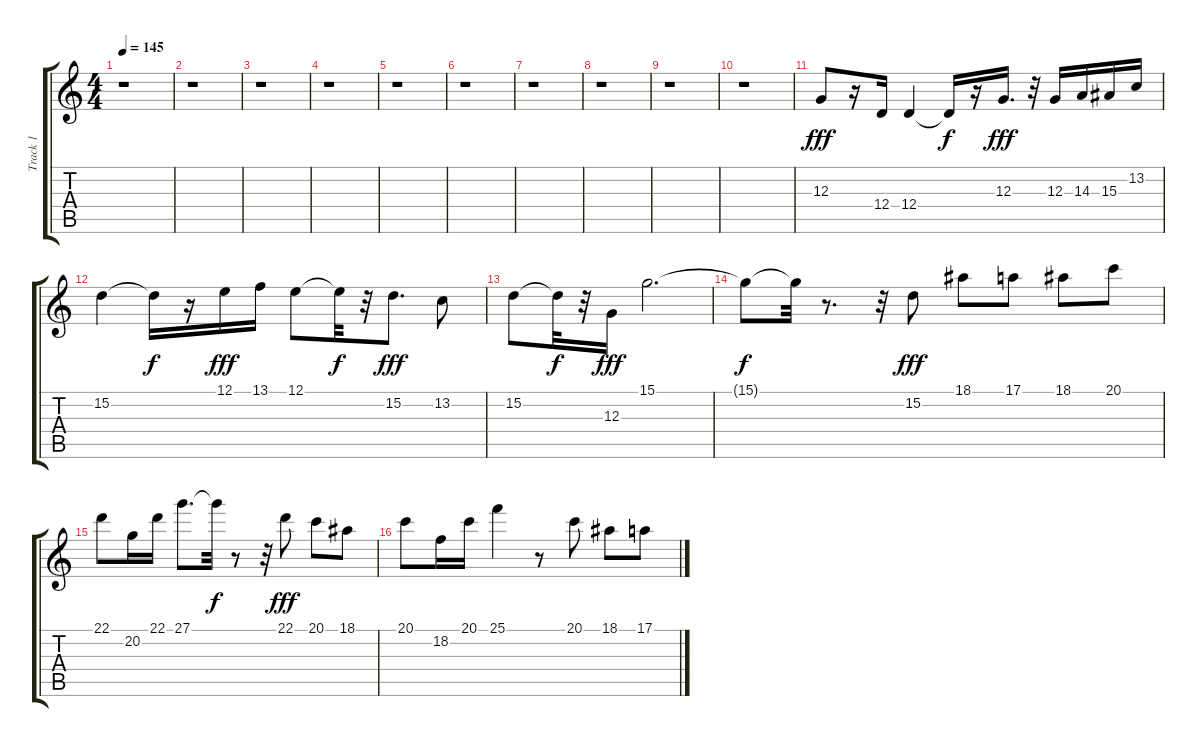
\track ("Track 1" "Track 1") {instrument lead1square}
\staff {score tabs}
\tuning (E4 B3 G3 D3 A2 E2) {hide}
\ts (4 4)
\tempo 145
\clef g2
\ks c
r.1{dy fff} |
r.1 |
r.1 |
r.1 |
r.1 |
r.1 |
r.1 |
r.1 |
r.1 |
r.1 |
12.3.8 r.16 12.4.16 12.4.4 12.4{t}.16{dy f} r.16 12.3.16{d dy fff} r.32 12.3.16 14.3.16 15.3.16 13.2.16 |
15.2.4 15.2{t}.16{dy f} r.16 12.1.16{dy fff} 13.1.16 12.1.8 12.1{t}.32{dy f} r.32 15.2.8{d dy fff} 13.2.8 |
15.2.8 15.2{t}.32{dy f} r.32 12.3.16{dy fff} 15.1.2{d} |
15.1{t}.8{dy f} 15.1{t}.32 r.8{d} r.32 15.2.8{dy fff} 18.1.8 17.1.8 18.1.8 20.1.8 |
22.1.8 20.2.16 22.1.16 27.1.8{d} 27.1{t}.32{dy f} r.8 r.32 22.1.8{dy fff} 20.1.8 18.1.8 |
20.1.8 18.2.16 20.1.16 25.1.4 r.8 20.1.8 18.1.8 17.1.8
